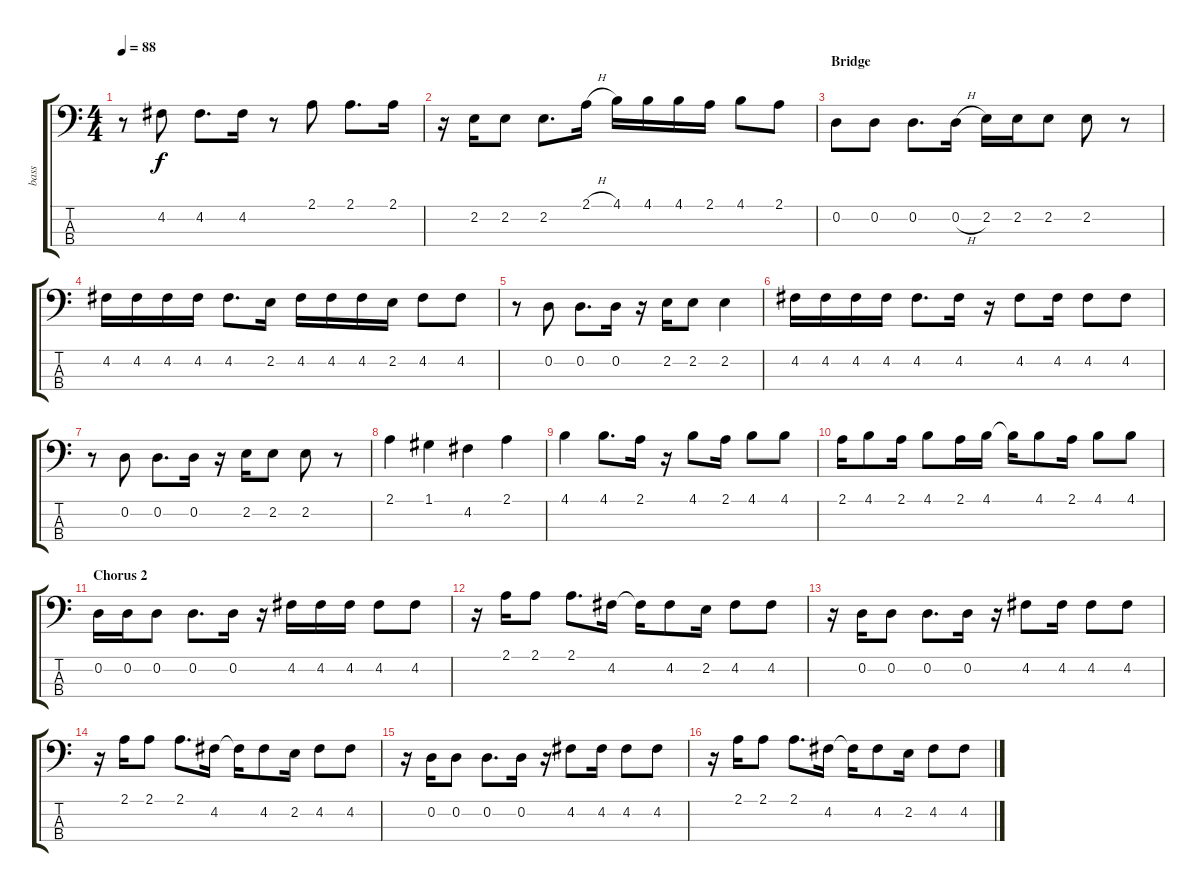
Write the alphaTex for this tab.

\track ("bass" "bass") {instrument electricbasspick}
\staff {score tabs}
\tuning (G2 D2 A1 E1) {hide}
\ts (4 4)
\tempo 88
\clef f4
\ks c
r.8{dy f} 4.2.8 4.2.8{d} 4.2.16 r.8 2.1.8 2.1.8{d} 2.1.16 |
r.16 2.2.16 2.2.8 2.2.8{d} 2.1{h}.16 4.1.16 4.1.16 4.1.16 2.1.16 4.1.8 2.1.8 |
\section ("" "Bridge")
0.2.8 0.2.8 0.2.8{d} 0.2{h}.16 2.2.16 2.2.16 2.2.8 2.2.8 r.8 |
4.2.16 4.2.16 4.2.16 4.2.16 4.2.8{d} 2.2.16 4.2.16 4.2.16 4.2.16 2.2.16 4.2.8 4.2.8 |
r.8 0.2.8 0.2.8{d} 0.2.16 r.16 2.2.16 2.2.8 2.2.4 |
4.2.16 4.2.16 4.2.16 4.2.16 4.2.8{d} 4.2.16 r.16 4.2.8 4.2.16 4.2.8 4.2.8 |
r.8 0.2.8 0.2.8{d} 0.2.16 r.16 2.2.16 2.2.8 2.2.8 r.8 |
2.1.4 1.1.4 4.2.4 2.1.4 |
4.1.4 4.1.8{d} 2.1.16 r.16 4.1.8 2.1.16 4.1.8 4.1.8 |
2.1.16 4.1.8 2.1.16 4.1.8 2.1.16 4.1.16 4.1{t}.16 4.1.8 2.1.16 4.1.8 4.1.8 |
\section ("" "Chorus 2")
0.2.16 0.2.16 0.2.8 0.2.8{d} 0.2.16 r.16 4.2.16 4.2.16 4.2.16 4.2.8 4.2.8 |
r.16 2.1.16 2.1.8 2.1.8{d} 4.2.16 4.2{t}.16 4.2.8 2.2.16 4.2.8 4.2.8 |
r.16 0.2.16 0.2.8 0.2.8{d} 0.2.16 r.16 4.2.8 4.2.16 4.2.8 4.2.8 |
r.16 2.1.16 2.1.8 2.1.8{d} 4.2.16 4.2{t}.16 4.2.8 2.2.16 4.2.8 4.2.8 |
r.16 0.2.16 0.2.8 0.2.8{d} 0.2.16 r.16 4.2.8 4.2.16 4.2.8 4.2.8 |
r.16 2.1.16 2.1.8 2.1.8{d} 4.2.16 4.2{t}.16 4.2.8 2.2.16 4.2.8 4.2.8
